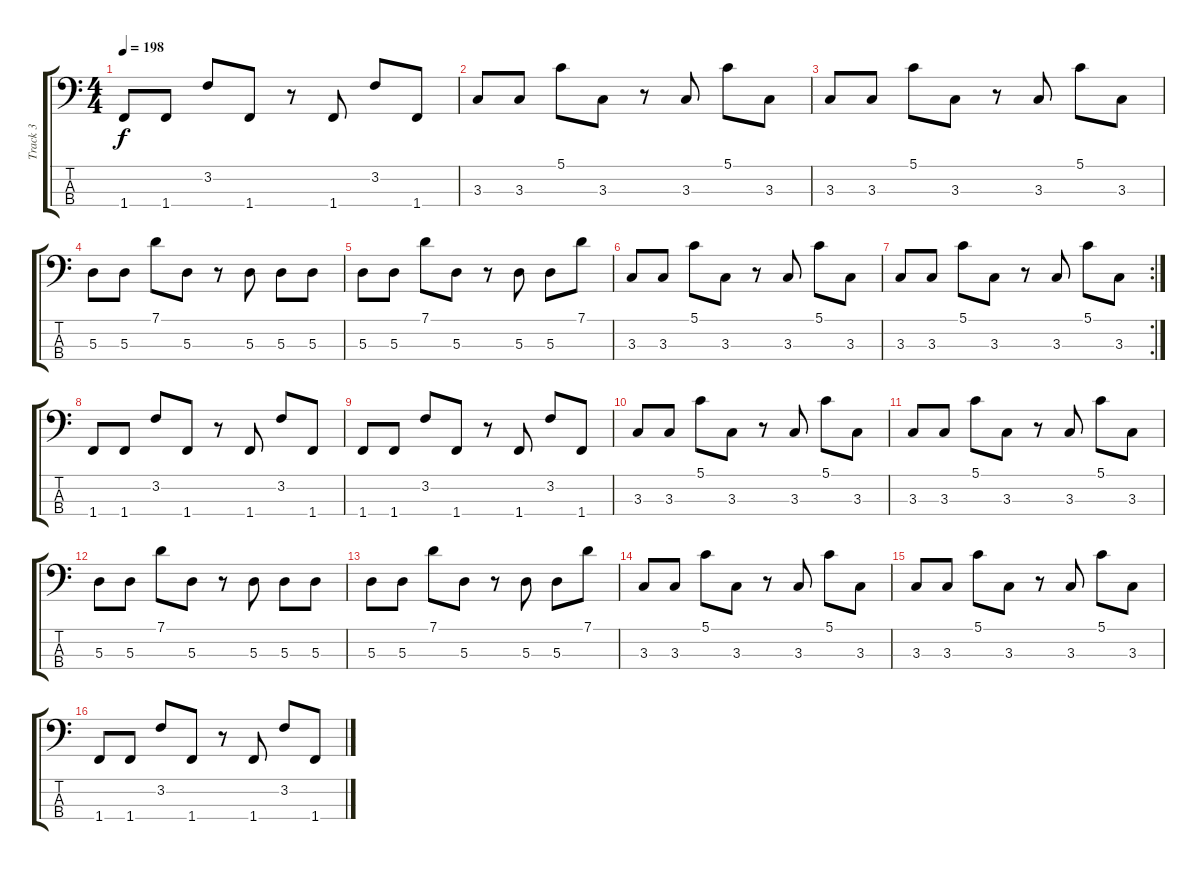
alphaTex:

\track ("Track 3" "Track 3") {instrument electricbassfinger}
\staff {score tabs}
\tuning (G2 D2 A1 E1) {hide}
\ts (4 4)
\tempo 198
\clef f4
\ks c
1.4.8{dy f} 1.4.8 3.2.8 1.4.8 r.8 1.4.8 3.2.8 1.4.8 |
3.3.8 3.3.8 5.1.8 3.3.8 r.8 3.3.8 5.1.8 3.3.8 |
3.3.8 3.3.8 5.1.8 3.3.8 r.8 3.3.8 5.1.8 3.3.8 |
5.3.8 5.3.8 7.1.8 5.3.8 r.8 5.3.8 5.3.8 5.3.8 |
5.3.8 5.3.8 7.1.8 5.3.8 r.8 5.3.8 5.3.8 7.1.8 |
3.3.8 3.3.8 5.1.8 3.3.8 r.8 3.3.8 5.1.8 3.3.8 |
\rc 2
3.3.8 3.3.8 5.1.8 3.3.8 r.8 3.3.8 5.1.8 3.3.8 |
1.4.8 1.4.8 3.2.8 1.4.8 r.8 1.4.8 3.2.8 1.4.8 |
1.4.8 1.4.8 3.2.8 1.4.8 r.8 1.4.8 3.2.8 1.4.8 |
3.3.8 3.3.8 5.1.8 3.3.8 r.8 3.3.8 5.1.8 3.3.8 |
3.3.8 3.3.8 5.1.8 3.3.8 r.8 3.3.8 5.1.8 3.3.8 |
5.3.8 5.3.8 7.1.8 5.3.8 r.8 5.3.8 5.3.8 5.3.8 |
5.3.8 5.3.8 7.1.8 5.3.8 r.8 5.3.8 5.3.8 7.1.8 |
3.3.8 3.3.8 5.1.8 3.3.8 r.8 3.3.8 5.1.8 3.3.8 |
3.3.8 3.3.8 5.1.8 3.3.8 r.8 3.3.8 5.1.8 3.3.8 |
1.4.8 1.4.8 3.2.8 1.4.8 r.8 1.4.8 3.2.8 1.4.8
